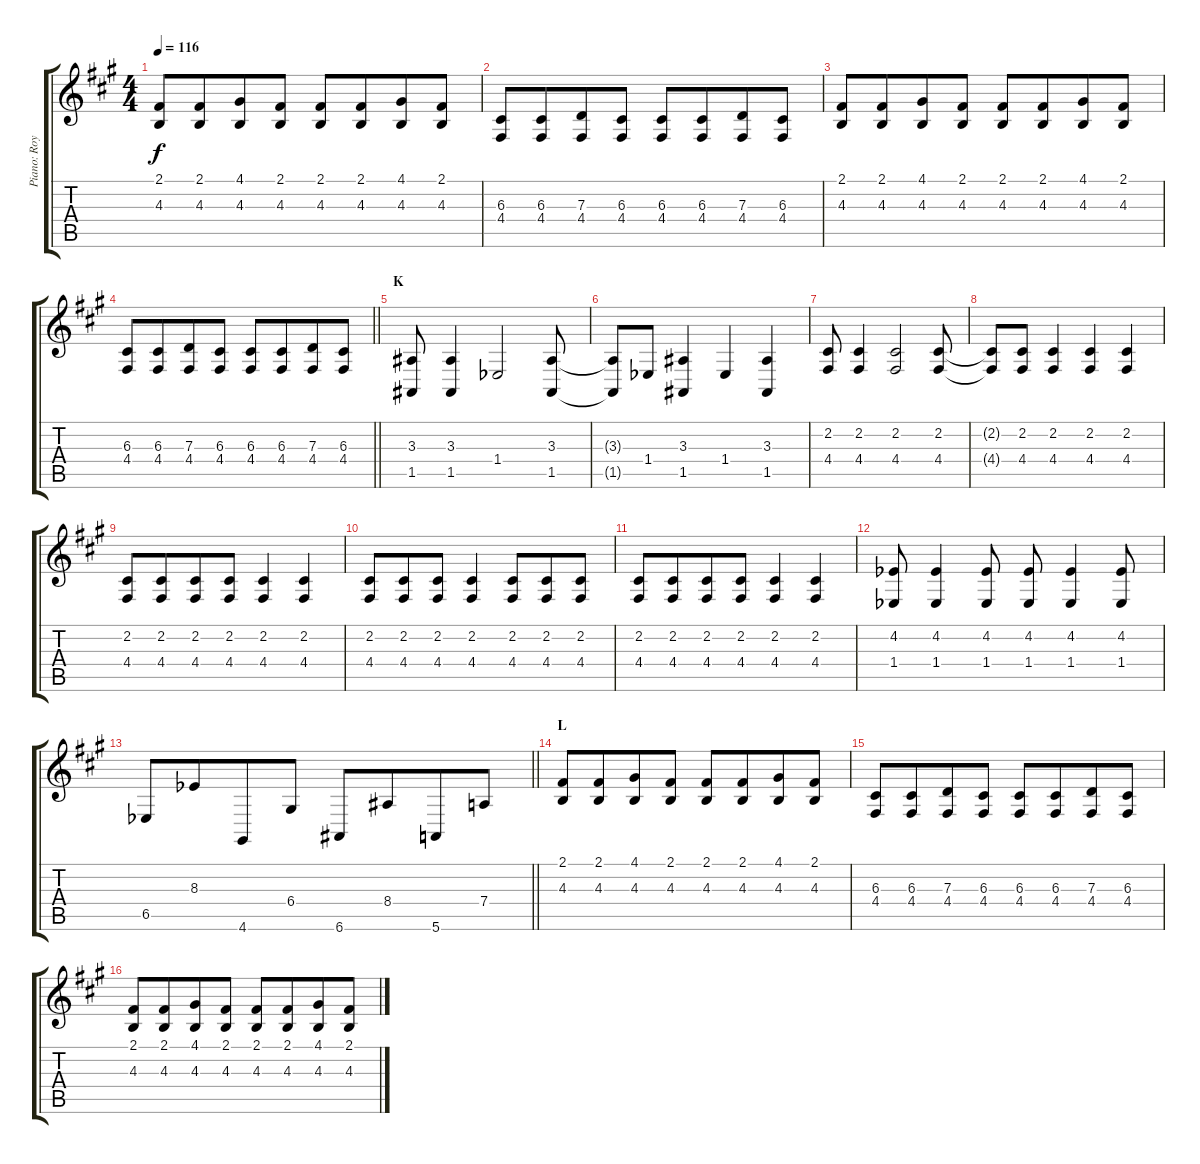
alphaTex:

\track ("Piano: Roy" "Piano: Roy") {instrument brightacousticpiano}
\staff {score tabs}
\tuning (E4 B3 G3 D3 A2 E2) {hide}
\ts (4 4)
\tempo 116
\clef g2
\ks a
(2.1 4.3).8{dy f} (2.1 4.3).8{beam merge} (4.1 4.3).8 (2.1 4.3).8 (2.1 4.3).8 (2.1 4.3).8{beam merge} (4.1 4.3).8 (2.1 4.3).8 |
(6.3 4.4).8 (6.3 4.4).8{beam merge} (7.3 4.4).8 (6.3 4.4).8 (6.3 4.4).8 (6.3 4.4).8{beam merge} (7.3 4.4).8 (6.3 4.4).8 |
(2.1 4.3).8 (2.1 4.3).8{beam merge} (4.1 4.3).8 (2.1 4.3).8 (2.1 4.3).8 (2.1 4.3).8{beam merge} (4.1 4.3).8 (2.1 4.3).8 |
\barLineRight lightlight
(6.3 4.4).8 (6.3 4.4).8{beam merge} (7.3 4.4).8 (6.3 4.4).8 (6.3 4.4).8 (6.3 4.4).8{beam merge} (7.3 4.4).8 (6.3 4.4).8 |
\section ("" "K")
(3.3 1.5).8 (3.3 1.5).4 1.4{acc b}.2 (3.3 1.5).8 |
(3.3{t} 1.5{t}).8 1.4{acc b}.8 (3.3 1.5).4 1.4{acc b}.4 (3.3 1.5).4 |
(2.2 4.4).8 (2.2 4.4).4 (2.2 4.4).2 (2.2 4.4).8 |
(2.2{t} 4.4{t}).8 (2.2 4.4).8 (2.2 4.4).4 (2.2 4.4).4 (2.2 4.4).4 |
(2.2 4.4).8 (2.2 4.4).8{beam merge} (2.2 4.4).8 (2.2 4.4).8 (2.2 4.4).4 (2.2 4.4).4 |
(2.2 4.4).8 (2.2 4.4).8{beam merge} (2.2 4.4).8 (2.2 4.4).4 (2.2 4.4).8{beam merge} (2.2 4.4).8 (2.2 4.4).8 |
(2.2 4.4).8 (2.2 4.4).8{beam merge} (2.2 4.4).8 (2.2 4.4).8 (2.2 4.4).4 (2.2 4.4).4 |
(4.2{acc b} 1.4{acc b}).8 (4.2{acc b} 1.4{acc b}).4 (4.2{acc b} 1.4{acc b}).8 (4.2{acc b} 1.4{acc b}).8 (4.2{acc b} 1.4{acc b}).4 (4.2{acc b} 1.4{acc b}).8 |
\barLineRight lightlight
6.5{acc b}.8 8.3{acc b}.8{beam merge} 4.6.8 6.4.8{beam split} 6.6.8 8.4.8{beam merge} 5.6.8 7.4.8 |
\section ("" "L")
(2.1 4.3).8 (2.1 4.3).8{beam merge} (4.1 4.3).8 (2.1 4.3).8 (2.1 4.3).8 (2.1 4.3).8{beam merge} (4.1 4.3).8 (2.1 4.3).8 |
(6.3 4.4).8 (6.3 4.4).8{beam merge} (7.3 4.4).8 (6.3 4.4).8 (6.3 4.4).8 (6.3 4.4).8{beam merge} (7.3 4.4).8 (6.3 4.4).8 |
(2.1 4.3).8 (2.1 4.3).8{beam merge} (4.1 4.3).8 (2.1 4.3).8 (2.1 4.3).8 (2.1 4.3).8{beam merge} (4.1 4.3).8 (2.1 4.3).8
